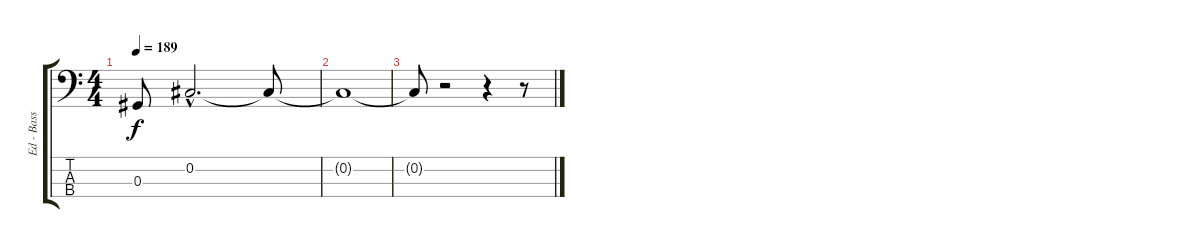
\track ("Ed - Bass" "Ed - Bass") {instrument electricbassfinger}
\staff {score tabs}
\tuning (Gb2 Db2 Ab1 Db1) {hide}
\ts (4 4)
\tempo 189
\clef f4
\ks c
0.3.8{dy f} 0.2{hac}.2{d} 0.2{t}.8 |
0.2{t}.1 |
0.2{t}.8 r.2 r.4 r.8
